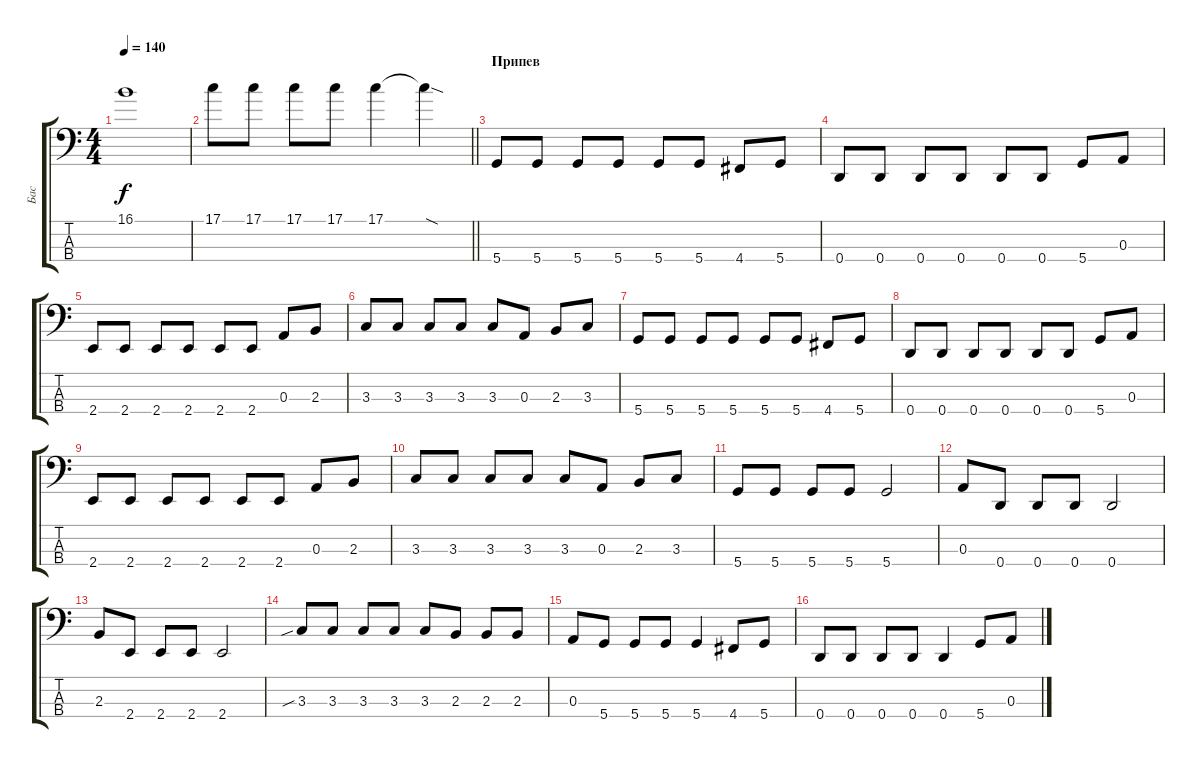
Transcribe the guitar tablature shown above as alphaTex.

\track ("Бас" "Бас") {instrument electricbassfinger}
\staff {score tabs}
\tuning (G2 D2 A1 D1) {hide}
\ts (4 4)
\tempo 140
\clef f4
\ks c
16.1.1{dy f} |
\barLineRight lightlight
17.1.8 17.1.8 17.1.8 17.1.8 17.1.4 17.1{sod t}.4 |
\section ("" "Припев")
5.4.8 5.4.8 5.4.8 5.4.8 5.4.8 5.4.8 4.4.8 5.4.8 |
0.4.8 0.4.8 0.4.8 0.4.8 0.4.8 0.4.8 5.4.8 0.3.8 |
2.4.8 2.4.8 2.4.8 2.4.8 2.4.8 2.4.8 0.3.8 2.3.8 |
3.3.8 3.3.8 3.3.8 3.3.8 3.3.8 0.3.8 2.3.8 3.3.8 |
5.4.8 5.4.8 5.4.8 5.4.8 5.4.8 5.4.8 4.4.8 5.4.8 |
0.4.8 0.4.8 0.4.8 0.4.8 0.4.8 0.4.8 5.4.8 0.3.8 |
2.4.8 2.4.8 2.4.8 2.4.8 2.4.8 2.4.8 0.3.8 2.3.8 |
3.3.8 3.3.8 3.3.8 3.3.8 3.3.8 0.3.8 2.3.8 3.3.8 |
5.4.8 5.4.8 5.4.8 5.4.8 5.4.2 |
0.3.8 0.4.8 0.4.8 0.4.8 0.4.2 |
2.3.8 2.4.8 2.4.8 2.4.8 2.4.2 |
3.3{sib}.8 3.3.8 3.3.8 3.3.8 3.3.8 2.3.8 2.3.8 2.3.8 |
0.3.8 5.4.8 5.4.8 5.4.8 5.4.4 4.4.8 5.4.8 |
0.4.8 0.4.8 0.4.8 0.4.8 0.4.4 5.4.8 0.3.8
